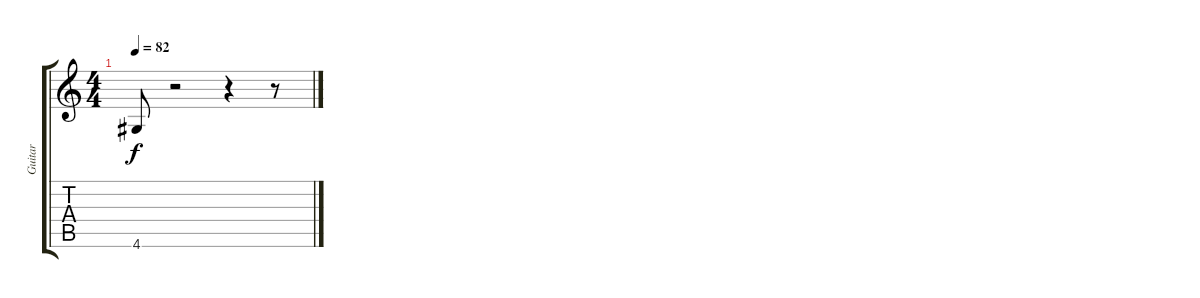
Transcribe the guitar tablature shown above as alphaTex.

\track ("Guitar" "Guitar") {instrument distortionguitar}
\staff {score tabs}
\tuning (E4 B3 G3 D3 A2 E2) {hide}
\ts (4 4)
\tempo 82
\clef g2
\ks c
4.6.8{dy f volume 1} r.2 r.4 r.8
